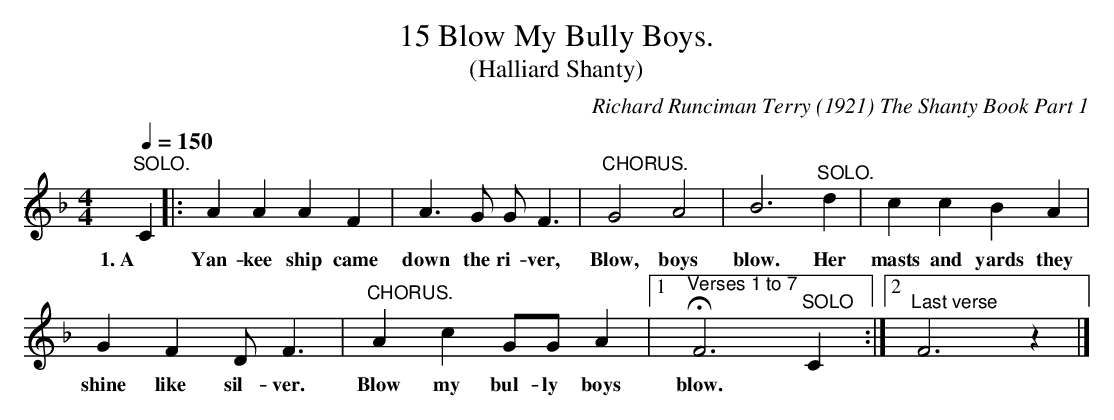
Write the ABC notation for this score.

X:1
T:15 Blow My Bully Boys.
T:(Halliard Shanty)
C:Richard Runciman Terry (1921) The Shanty Book Part 1
L:1/4
Q:1/4=150
M:4/4
K:F
"^SOLO." C |: A A A F | A3/2 G/ G/ F3/2 |"^CHORUS." G2 A2 | B3"^SOLO." d | c c B A |$ G F D/ F3/2 |
w: 1. A|Yan- kee ship  came|down the ri- ver,|Blow, boys|blow. Her|masts  and  yards  they|shine like sil- ver.|
"^CHORUS." A c G/G/ A |1"^Verses 1 to 7" !fermata!F3"^SOLO" C :|2"^Last verse" F3 z |]
w: Blow my bul- ly boys|blow. *||
